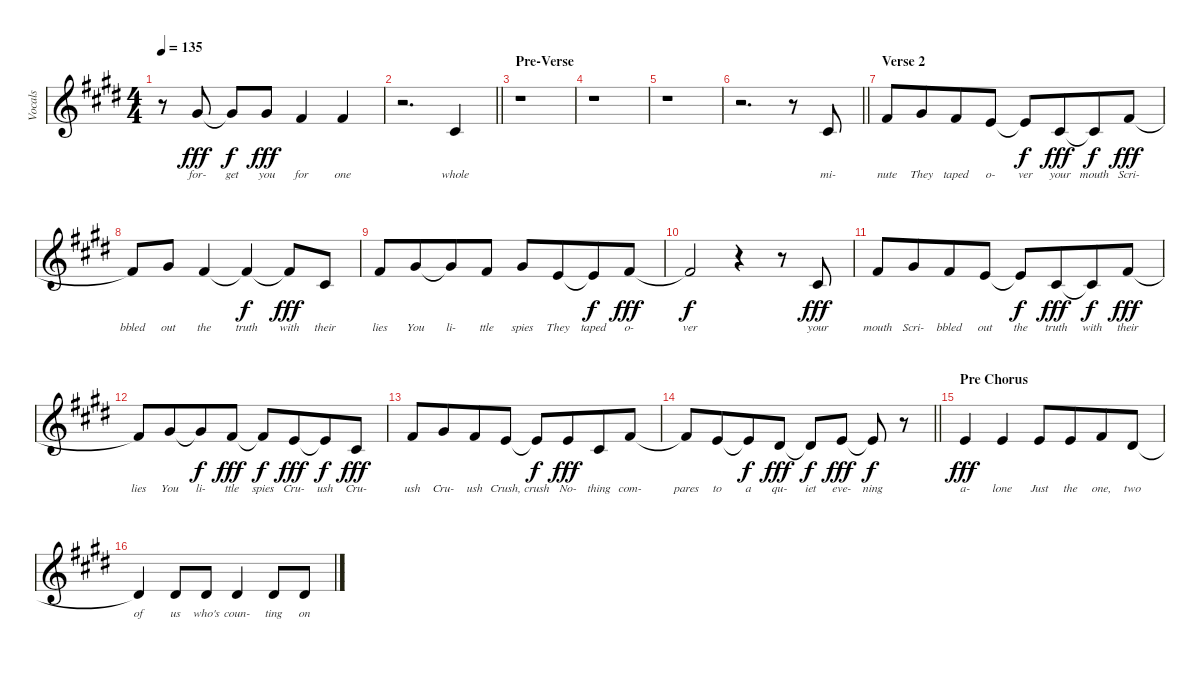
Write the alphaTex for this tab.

\track ("Vocals" "Vocals") {instrument clarinet}
\staff {score}
\tuning (E4 B3 G3 D3 A2 E2) {hide}
\ts (4 4)
\tempo 135
\clef g2
\ks c#minor
r.8{dy fff} 4.1.8{lyrics (0 "for-") lyrics (1 "") lyrics (2 "") lyrics (3 "") lyrics (4 "")} 4.1{t}.8{lyrics (0 "get") lyrics (1 "") lyrics (2 "") lyrics (3 "") lyrics (4 "") dy f} 4.1.8{lyrics (0 "you") lyrics (1 "") lyrics (2 "") lyrics (3 "") lyrics (4 "") dy fff} 2.1.4{lyrics (0 "for") lyrics (1 "") lyrics (2 "") lyrics (3 "") lyrics (4 "")} 2.1.4{lyrics (0 "one") lyrics (1 "") lyrics (2 "") lyrics (3 "") lyrics (4 "")} |
\barLineRight lightlight
r.2{d} 2.2.4{lyrics (0 "whole") lyrics (1 "") lyrics (2 "") lyrics (3 "") lyrics (4 "")} |
\section ("" "Pre-Verse")
r.1 |
r.1 |
r.1 |
\barLineRight lightlight
r.2{d} r.8 2.2.8{lyrics (0 "mi-") lyrics (1 "") lyrics (2 "") lyrics (3 "") lyrics (4 "")} |
\section ("" "Verse 2")
2.1.8{lyrics (0 "nute") lyrics (1 "") lyrics (2 "") lyrics (3 "") lyrics (4 "")} 4.1.8{lyrics (0 "They") lyrics (1 "") lyrics (2 "") lyrics (3 "") lyrics (4 "") beam merge} 2.1.8{lyrics (0 "taped") lyrics (1 "") lyrics (2 "") lyrics (3 "") lyrics (4 "")} 0.1.8{lyrics (0 "o-") lyrics (1 "") lyrics (2 "") lyrics (3 "") lyrics (4 "")} 0.1{t}.8{lyrics (0 "ver") lyrics (1 "") lyrics (2 "") lyrics (3 "") lyrics (4 "") dy f} 2.2.8{lyrics (0 "your") lyrics (1 "") lyrics (2 "") lyrics (3 "") lyrics (4 "") dy fff beam merge} 2.2{t}.8{lyrics (0 "mouth") lyrics (1 "") lyrics (2 "") lyrics (3 "") lyrics (4 "") dy f} 2.1.8{lyrics (0 "Scri-") lyrics (1 "") lyrics (2 "") lyrics (3 "") lyrics (4 "") dy fff} |
2.1{t}.8{lyrics (0 "bbled") lyrics (1 "") lyrics (2 "") lyrics (3 "") lyrics (4 "")} 4.1.8{lyrics (0 "out") lyrics (1 "") lyrics (2 "") lyrics (3 "") lyrics (4 "")} 2.1.4{lyrics (0 "the") lyrics (1 "") lyrics (2 "") lyrics (3 "") lyrics (4 "")} 2.1{t}.4{lyrics (0 "truth") lyrics (1 "") lyrics (2 "") lyrics (3 "") lyrics (4 "") dy f} 2.1{t}.8{lyrics (0 "with") lyrics (1 "") lyrics (2 "") lyrics (3 "") lyrics (4 "") dy fff} 2.2.8{lyrics (0 "their") lyrics (1 "") lyrics (2 "") lyrics (3 "") lyrics (4 "")} |
2.1.8{lyrics (0 "lies") lyrics (1 "") lyrics (2 "") lyrics (3 "") lyrics (4 "")} 4.1.8{lyrics (0 "You") lyrics (1 "") lyrics (2 "") lyrics (3 "") lyrics (4 "") beam merge} 4.1{t}.8{lyrics (0 "li-") lyrics (1 "") lyrics (2 "") lyrics (3 "") lyrics (4 "")} 2.1.8{lyrics (0 "ttle") lyrics (1 "") lyrics (2 "") lyrics (3 "") lyrics (4 "")} 4.1.8{lyrics (0 "spies") lyrics (1 "") lyrics (2 "") lyrics (3 "") lyrics (4 "")} 0.1.8{lyrics (0 "They") lyrics (1 "") lyrics (2 "") lyrics (3 "") lyrics (4 "") beam merge} 0.1{t}.8{lyrics (0 "taped") lyrics (1 "") lyrics (2 "") lyrics (3 "") lyrics (4 "") dy f} 2.1.8{lyrics (0 "o-") lyrics (1 "") lyrics (2 "") lyrics (3 "") lyrics (4 "") dy fff} |
2.1{t}.2{lyrics (0 "ver") lyrics (1 "") lyrics (2 "") lyrics (3 "") lyrics (4 "") dy f} r.4 r.8 2.2.8{lyrics (0 "your") lyrics (1 "") lyrics (2 "") lyrics (3 "") lyrics (4 "") dy fff} |
2.1.8{lyrics (0 "mouth") lyrics (1 "") lyrics (2 "") lyrics (3 "") lyrics (4 "")} 4.1.8{lyrics (0 "Scri-") lyrics (1 "") lyrics (2 "") lyrics (3 "") lyrics (4 "") beam merge} 2.1.8{lyrics (0 "bbled") lyrics (1 "") lyrics (2 "") lyrics (3 "") lyrics (4 "")} 0.1.8{lyrics (0 "out") lyrics (1 "") lyrics (2 "") lyrics (3 "") lyrics (4 "")} 0.1{t}.8{lyrics (0 "the") lyrics (1 "") lyrics (2 "") lyrics (3 "") lyrics (4 "") dy f} 2.2.8{lyrics (0 "truth") lyrics (1 "") lyrics (2 "") lyrics (3 "") lyrics (4 "") dy fff beam merge} 2.2{t}.8{lyrics (0 "with") lyrics (1 "") lyrics (2 "") lyrics (3 "") lyrics (4 "") dy f} 2.1.8{lyrics (0 "their") lyrics (1 "") lyrics (2 "") lyrics (3 "") lyrics (4 "") dy fff} |
2.1{t}.8{lyrics (0 "lies") lyrics (1 "") lyrics (2 "") lyrics (3 "") lyrics (4 "")} 4.1.8{lyrics (0 "You") lyrics (1 "") lyrics (2 "") lyrics (3 "") lyrics (4 "") beam merge} 4.1{t}.8{lyrics (0 "li-") lyrics (1 "") lyrics (2 "") lyrics (3 "") lyrics (4 "") dy f} 2.1.8{lyrics (0 "ttle") lyrics (1 "") lyrics (2 "") lyrics (3 "") lyrics (4 "") dy fff} 2.1{t}.8{lyrics (0 "spies") lyrics (1 "") lyrics (2 "") lyrics (3 "") lyrics (4 "") dy f} 0.1.8{lyrics (0 "Cru-") lyrics (1 "") lyrics (2 "") lyrics (3 "") lyrics (4 "") dy fff beam merge} 0.1{t}.8{lyrics (0 "ush") lyrics (1 "") lyrics (2 "") lyrics (3 "") lyrics (4 "") dy f} 2.2.8{lyrics (0 "Cru-") lyrics (1 "") lyrics (2 "") lyrics (3 "") lyrics (4 "") dy fff} |
2.1.8{lyrics (0 "ush") lyrics (1 "") lyrics (2 "") lyrics (3 "") lyrics (4 "")} 4.1.8{lyrics (0 "Cru-") lyrics (1 "") lyrics (2 "") lyrics (3 "") lyrics (4 "") beam merge} 2.1.8{lyrics (0 "ush") lyrics (1 "") lyrics (2 "") lyrics (3 "") lyrics (4 "")} 0.1.8{lyrics (0 "Crush,") lyrics (1 "") lyrics (2 "") lyrics (3 "") lyrics (4 "")} 0.1{t}.8{lyrics (0 "crush") lyrics (1 "") lyrics (2 "") lyrics (3 "") lyrics (4 "") dy f} 0.1.8{lyrics (0 "No-") lyrics (1 "") lyrics (2 "") lyrics (3 "") lyrics (4 "") dy fff beam merge} 2.2.8{lyrics (0 "thing") lyrics (1 "") lyrics (2 "") lyrics (3 "") lyrics (4 "")} 2.1.8{lyrics (0 "com-") lyrics (1 "") lyrics (2 "") lyrics (3 "") lyrics (4 "")} |
\barLineRight lightlight
2.1{t}.8{lyrics (0 "pares") lyrics (1 "") lyrics (2 "") lyrics (3 "") lyrics (4 "")} 0.1.8{lyrics (0 "to") lyrics (1 "") lyrics (2 "") lyrics (3 "") lyrics (4 "") beam merge} 0.1{t}.8{lyrics (0 "a") lyrics (1 "") lyrics (2 "") lyrics (3 "") lyrics (4 "") dy f} 4.2.8{lyrics (0 "qu-") lyrics (1 "") lyrics (2 "") lyrics (3 "") lyrics (4 "") dy fff} 4.2{t}.8{lyrics (0 "iet") lyrics (1 "") lyrics (2 "") lyrics (3 "") lyrics (4 "") dy f} 0.1.8{lyrics (0 "eve-") lyrics (1 "") lyrics (2 "") lyrics (3 "") lyrics (4 "") dy fff} 0.1{t}.8{lyrics (0 "ning") lyrics (1 "") lyrics (2 "") lyrics (3 "") lyrics (4 "") dy f} r.8 |
\section ("" "Pre Chorus")
0.1.4{lyrics (0 "a-") lyrics (1 "") lyrics (2 "") lyrics (3 "") lyrics (4 "") dy fff} 0.1.4{lyrics (0 "lone") lyrics (1 "") lyrics (2 "") lyrics (3 "") lyrics (4 "")} 0.1.8{lyrics (0 "Just") lyrics (1 "") lyrics (2 "") lyrics (3 "") lyrics (4 "")} 0.1.8{lyrics (0 "the") lyrics (1 "") lyrics (2 "") lyrics (3 "") lyrics (4 "") beam merge} 2.1.8{lyrics (0 "one,") lyrics (1 "") lyrics (2 "") lyrics (3 "") lyrics (4 "")} 4.2.8{lyrics (0 "two") lyrics (1 "") lyrics (2 "") lyrics (3 "") lyrics (4 "")} |
4.2{t}.4{lyrics (0 "of") lyrics (1 "") lyrics (2 "") lyrics (3 "") lyrics (4 "")} 4.2.8{lyrics (0 "us") lyrics (1 "") lyrics (2 "") lyrics (3 "") lyrics (4 "")} 4.2.8{lyrics (0 "who's") lyrics (1 "") lyrics (2 "") lyrics (3 "") lyrics (4 "")} 4.2.4{lyrics (0 "coun-") lyrics (1 "") lyrics (2 "") lyrics (3 "") lyrics (4 "")} 4.2.8{lyrics (0 "ting") lyrics (1 "") lyrics (2 "") lyrics (3 "") lyrics (4 "")} 4.2.8{lyrics (0 "on") lyrics (1 "") lyrics (2 "") lyrics (3 "") lyrics (4 "")}
